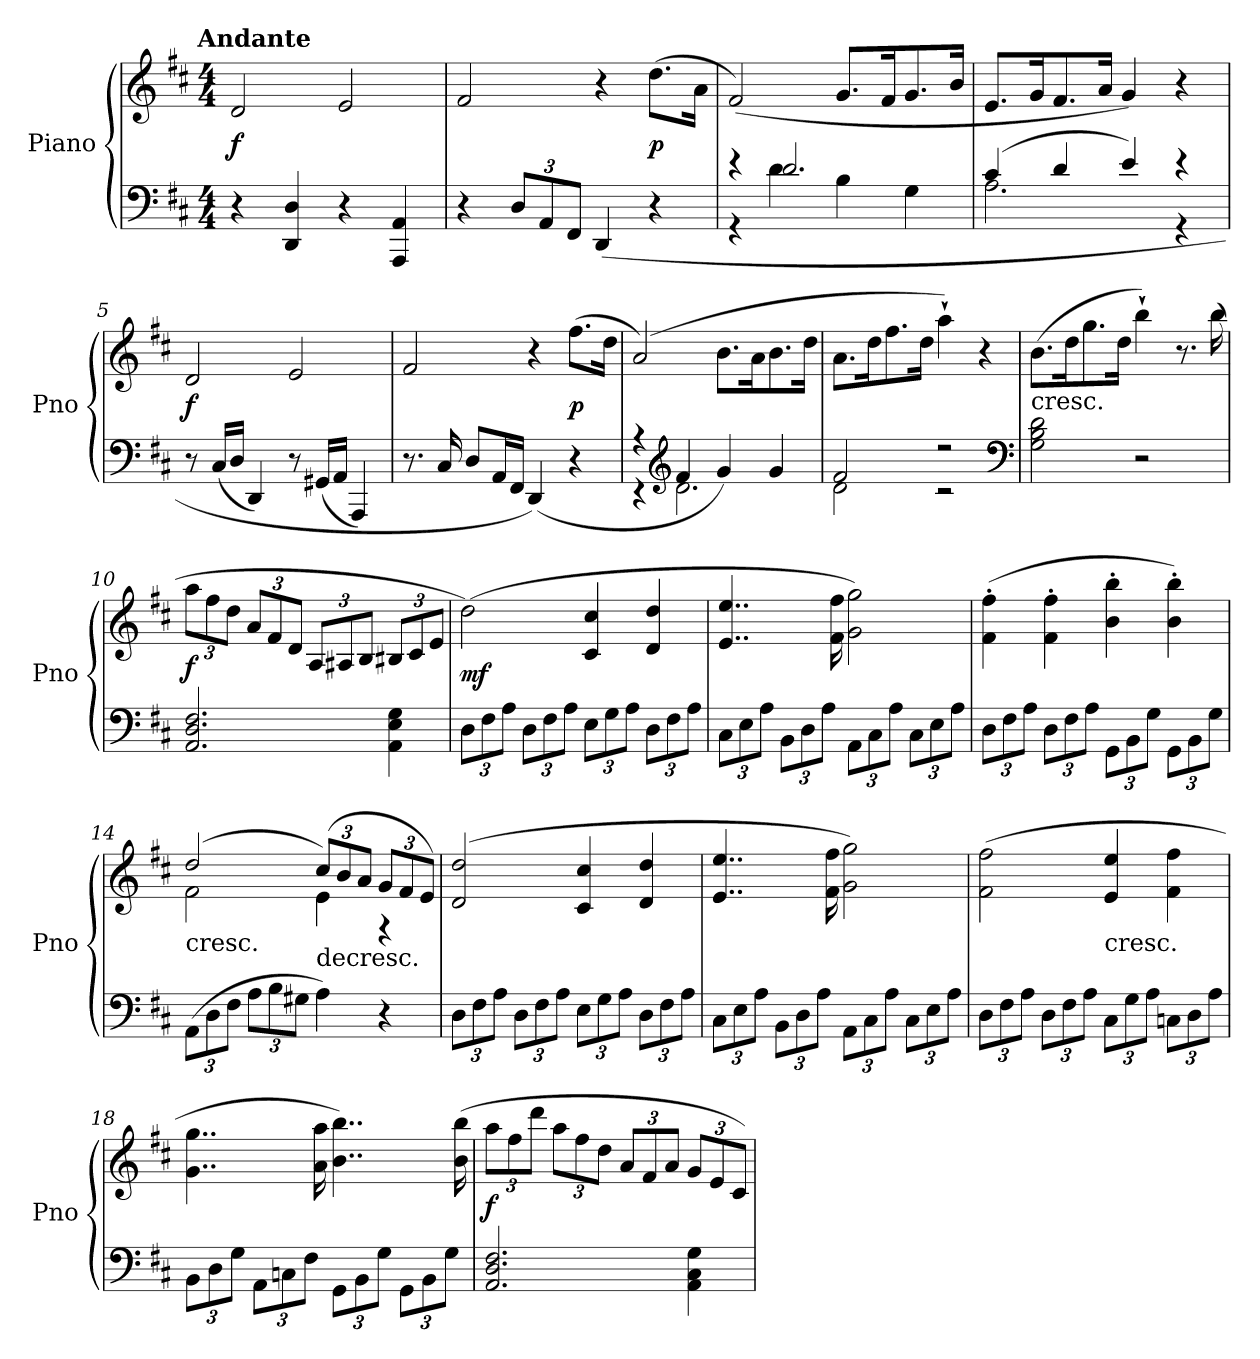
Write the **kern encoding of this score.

**kern	**kern	**dynam
*part1	*part1	*part1
*staff2	*staff1	*staff1/2
*I"Piano	*	*
*I'Pno	*	*
*clefF4	*clefG2	*
*k[f#c#]	*k[f#c#]	*
*D:	*D:	*
!!LO:TX:omd:t=Andante
*M4/4	*M4/4	*
*MM120	*MM120	*
=1	=1	=1
4r	2d/	f
4DD/ 4D/	.	.
4r	2e/	.
4AAA/ 4AA/	.	.
=2	=2	=2
4r	2f#/	.
12D/L	.	.
12AA/	.	.
12FF#/J	.	.
(4DD/	4r	.
4r	(8.dd\L	p
.	16a\Jk	.
=3	=3	=3
*^	*	*
4r	4r	(2f#/)	.
2.d/	4d\	.	.
.	4B\	8.g/L	.
.	.	16f#/K	.
.	4G\	8.g/	.
.	.	16b/Jk	.
=4	=4	=4	=4
(4c#/	2.A\	8.e/L	.
.	.	16g/K	.
4d/	.	8.f#/	.
.	.	16a/Jk	.
4e/)	.	4g/)	.
4r	4r	4r	.
*v	*v	*	*
=5	=5	=5
8r	2d/	f
(16C#/LL	.	.
16D/JJ	.	.
4DD/)	.	.
8r	2e/	.
(16GG#X/LL	.	.
16AA/JJ	.	.
4AAA/)	.	.
=6	=6	=6
8.r	2f#/	.
16C#/	.	.
8D/L	.	.
16AA/L	.	.
16FF#/JJ	.	.
(4DD/)	4r	.
4r	(8.ff#\L	p
.	16dd\Jk	.
=7	=7	=7
*^	*	*
4r	4r	(2a/)	.
*clefG2	*	*	*
4f#/	2.d\	.	.
4g/)	.	8.b\L	.
.	.	16a\K	.
4g/	.	8.b\	.
.	.	16dd\Jk	.
=8	=8	=8	=8
2f#/	2d\	8.a\L	.
.	.	16dd\K	.
.	.	8.ff#\	.
.	.	16dd\Jk	.
2r	2r	4aa`\)	.
.	.	4r	.
*v	*v	*	*
*clefF4	*	*
=9	=9	=9
!	!LO:TX:c:t=cresc.	!
2G\ 2B\ 2d\	(8.b\L	.
.	16dd\K	.
.	8.gg\	.
.	16dd\Jk	.
2r	4bb`\)	.
.	8.r	.
.	(16bb\	.
=10	=10	=10
2.AA/ 2.D/ 2.F#/	12aa\L	f
.	12ff#\	.
.	12dd\J	.
.	12a/L	.
.	12f#/	.
.	12d/J	.
.	12A/L	.
.	12A#X/	.
.	12B/J	.
4AA\ 4E\ 4G\	12B#X/L	.
.	12c#/	.
.	12e/J	.
=11	=11	=11
12D\L	(2dd\)	mf
12F#\	.	.
12A\J	.	.
12D\L	.	.
12F#\	.	.
12A\J	.	.
12E\L	4c#/ 4cc#/	.
12G\	.	.
12A\J	.	.
12D\L	4d/ 4dd/	.
12F#\	.	.
12A\J	.	.
=12	=12	=12
12C#\L	4..e/ 4..ee/	.
12E\	.	.
12A\J	.	.
12BB\L	.	.
12D\	.	.
12A\J	.	.
.	16f#\ 16ff#\	.
12AA\L	2g\ 2gg\)	.
12C#\	.	.
12A\J	.	.
12C#\L	.	.
12E\	.	.
12A\J	.	.
=13	=13	=13
12D\L	(4f#'\ 4ff#'\	.
12F#\	.	.
12A\J	.	.
12D\L	4f#'\ 4ff#'\	.
12F#\	.	.
12A\J	.	.
12GG\L	4b'\ 4bb'\	.
12BB\	.	.
12G\J	.	.
12GG\L	4b'\ 4bb'\)	.
12BB\	.	.
12G\J	.	.
=14	=14	=14
*	*^	*
!	!LO:TX:c:t=cresc.	!	!
(12AA\L	(2dd/	2f#\	.
12D\	.	.	.
12F#\J	.	.	.
12A\L	.	.	.
12B\	.	.	.
12G#X\J	.	.	.
!	!LO:TX:c:t=decresc.	!	!
4A\)	(12cc#/L)	4e\	.
.	12b/	.	.
.	12a/J	.	.
4r	12g/L	4r	.
.	12f#/	.	.
.	12e/J)	.	.
*	*v	*v	*
=15	=15	=15
12D\L	(2d/ 2dd/	.
12F#\	.	.
12A\J	.	.
12D\L	.	.
12F#\	.	.
12A\J	.	.
12E\L	4c#/ 4cc#/	.
12G\	.	.
12A\J	.	.
12D\L	4d/ 4dd/	.
12F#\	.	.
12A\J	.	.
=16	=16	=16
12C#\L	4..e/ 4..ee/	.
12E\	.	.
12A\J	.	.
12BB\L	.	.
12D\	.	.
12A\J	.	.
.	16f#\ 16ff#\	.
12AA\L	2g\ 2gg\)	.
12C#\	.	.
12A\J	.	.
12C#\L	.	.
12E\	.	.
12A\J	.	.
=17	=17	=17
12D\L	(2f#\ 2ff#\	.
12F#\	.	.
12A\J	.	.
12D\L	.	.
12F#\	.	.
12A\J	.	.
!	!LO:TX:c:t=cresc.	!
12C#\L	4e/ 4ee/	.
12G\	.	.
12A\J	.	.
12Cn\L	4f#\ 4ff#\	.
12D\	.	.
12A\J	.	.
=18	=18	=18
12BB\L	4..g\ 4..gg\	.
12D\	.	.
12G\J	.	.
12AA\L	.	.
12Cn\	.	.
12F#\J	.	.
.	16a\ 16aa\	.
12GG\L	4..b\ 4..bb\)	.
12BB\	.	.
12G\J	.	.
12GG\L	.	.
12BB\	.	.
12G\J	.	.
.	(16b\ 16bb\	.
=19	=19	=19
2.AA/ 2.D/ 2.F#/	12aa\L	f
.	12ff#\	.
.	12ddd\J	.
.	12aa\L	.
.	12ff#\	.
.	12dd\J	.
.	12a/L	.
.	12f#/	.
.	12a/J	.
4AA\ 4C#\ 4G\	12g/L	.
.	12e/	.
.	12c#/J)	.
=	=	=
*-	*-	*-
